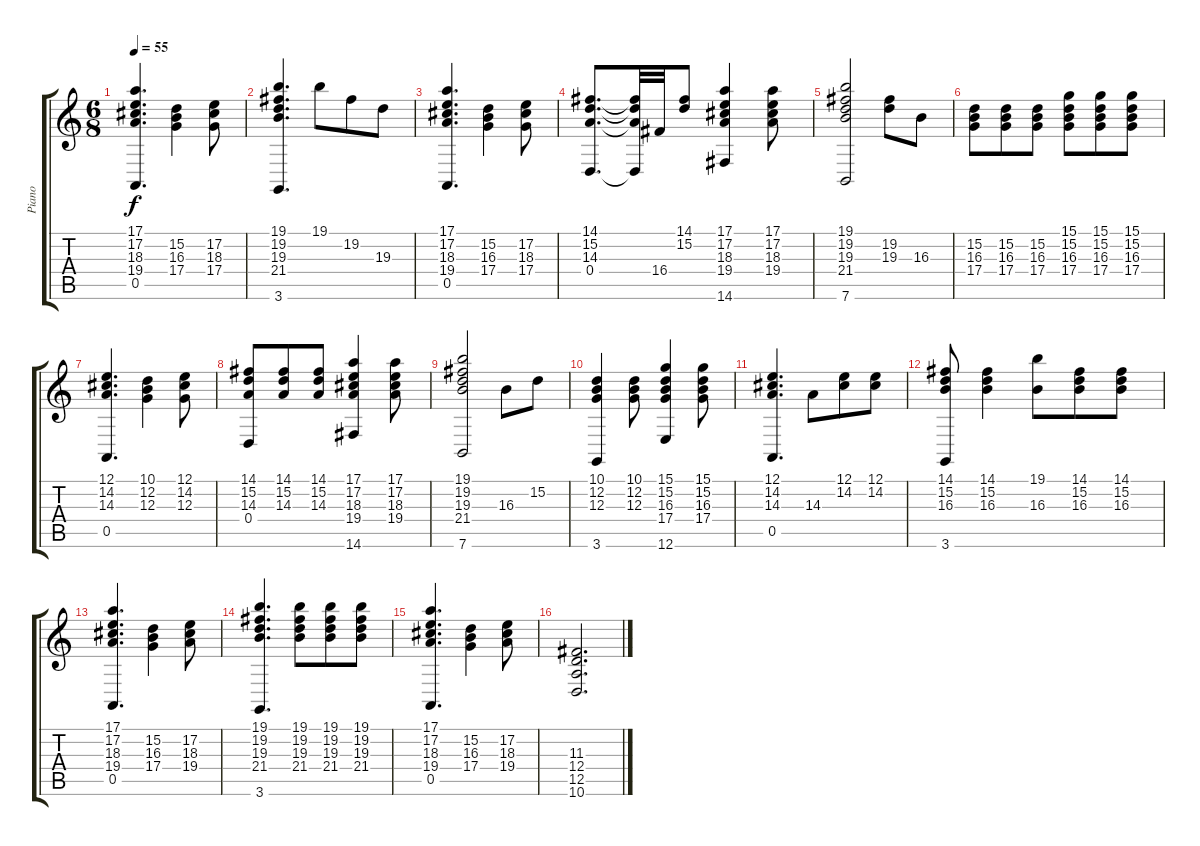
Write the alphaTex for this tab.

\track ("Piano      " "Piano     ") {instrument electricpiano2}
\staff {score tabs}
\tuning (E4 B3 G3 D3 A2 E2) {hide}
\ts (6 8)
\tempo 55
\clef g2
\ks c
(17.1 17.2 18.3 19.4 0.5).4{d dy f} (15.2 16.3 17.4).4 (17.2 18.3 17.4).8 |
(19.1 19.2 19.3 21.4 3.6).4{d} 19.1.8 19.2.8 19.3.8 |
(17.1 17.2 18.3 19.4 0.5).4{d} (15.2 16.3 17.4).4 (17.2 18.3 17.4).8 |
(14.1 15.2 14.3 0.4).8{d} (14.1{t} 15.2{t} 14.3{t} 0.4{t}).32 16.4.32 (14.1 15.2).8 (17.1 17.2 18.3 19.4 14.6).4 (17.1 17.2 18.3 19.4).8 |
(19.1 19.2 19.3 21.4 7.6).2 (19.2 19.3).8 16.3.8 |
(15.2 16.3 17.4).8 (15.2 16.3 17.4).8 (15.2 16.3 17.4).8 (15.1 15.2 16.3 17.4).8 (15.1 15.2 16.3 17.4).8 (15.1 15.2 16.3 17.4).8 |
(12.1 14.2 14.3 0.5).4{d} (10.1 12.2 12.3).4 (12.1 14.2 12.3).8 |
(14.1 15.2 14.3 0.4).8 (14.1 15.2 14.3).8 (14.1 15.2 14.3).8 (17.1 17.2 18.3 19.4 14.6).4 (17.1 17.2 18.3 19.4).8 |
(19.1 19.2 19.3 21.4 7.6).2 16.3.8 15.2.8 |
(10.1 12.2 12.3 3.6).4 (10.1 12.2 12.3).8 (15.1 15.2 16.3 17.4 12.6).4 (15.1 15.2 16.3 17.4).8 |
(12.1 14.2 14.3 0.5).4{d} 14.3.8 (12.1 14.2).8 (12.1 14.2).8 |
(14.1 15.2 16.3 3.6).8 (14.1 15.2 16.3).4 (19.1 16.3).8 (14.1 15.2 16.3).8 (14.1 15.2 16.3).8 |
(17.1 17.2 18.3 19.4 0.5).4{d} (15.2 16.3 17.4).4 (17.2 18.3 19.4).8 |
(19.1 19.2 19.3 21.4 3.6).4{d} (19.1 19.2 19.3 21.4).8 (19.1 19.2 19.3 21.4).8 (19.1 19.2 19.3 21.4).8 |
(17.1 17.2 18.3 19.4 0.5).4{d} (15.2 16.3 17.4).4 (17.2 18.3 19.4).8 |
(11.3 12.4 12.5 10.6).2{d volume 10}
